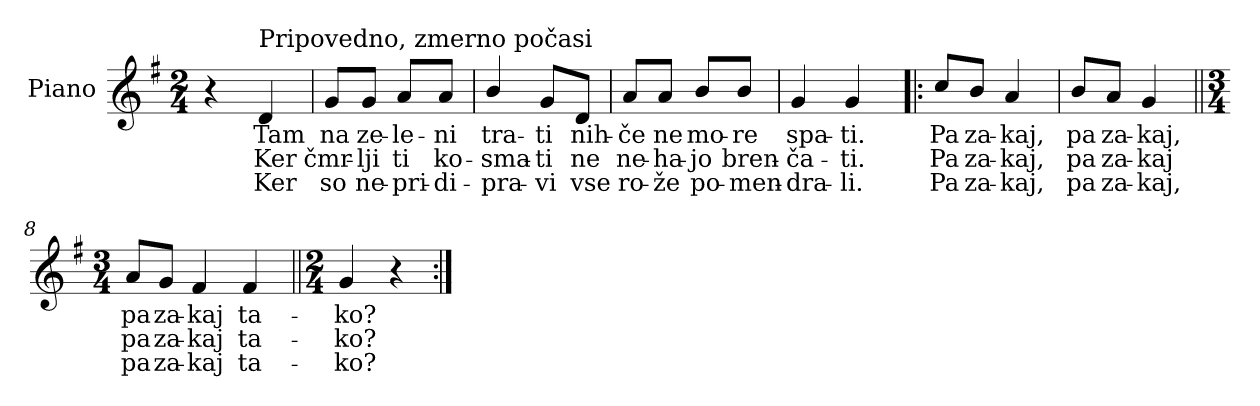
**kern	**text	**text	**text
*part1	*part1	*part1	*part1
*staff1	*staff1	*staff1	*staff1
*I"Piano	*	*	*
*I'Pno.	*	*	*
*clefG2	*	*	*
*k[f#]	*	*	*
*M2/4	*	*	*
=1	=1	=1	=1
4r	.	.	.
!LO:TX:t=Pripovedno, zmerno počasi	!	!	!
!	!LO:LY:b	!LO:LY:b	!LO:LY:b
4d/	Tam	Ker	Ker
=2	=2	=2	=2
!	!LO:LY:b	!LO:LY:b	!LO:LY:b
8g/L	na	čmr-	so
!	!LO:LY:b	!LO:LY:b	!LO:LY:b
8g/J	ze-	-lji	ne-
!	!LO:LY:b	!LO:LY:b	!LO:LY:b
8a/L	-le-	ti	-pri-
!	!LO:LY:b	!LO:LY:b	!LO:LY:b
8a/J	-ni	ko-	-di-
=3	=3	=3	=3
!	!LO:LY:b	!LO:LY:b	!LO:LY:b
4b/	tra-	-sma-	-pra-
!	!LO:LY:b	!LO:LY:b	!LO:LY:b
8g/L	-ti	-ti	-vi
!	!LO:LY:b	!LO:LY:b	!LO:LY:b
8d/J	nih-	ne	vse
=4	=4	=4	=4
!	!LO:LY:b	!LO:LY:b	!LO:LY:b
8a/L	-če	ne-	ro-
!	!LO:LY:b	!LO:LY:b	!LO:LY:b
8a/J	ne	-ha-	-že
!	!LO:LY:b	!LO:LY:b	!LO:LY:b
8b/L	mo-	-jo	po-
!	!LO:LY:b	!LO:LY:b	!LO:LY:b
8b/J	-re	bren-	-men-
=5	=5	=5	=5
!	!LO:LY:b	!LO:LY:b	!LO:LY:b
4g/	spa-	-ča-	-dra-
!	!LO:LY:b	!LO:LY:b	!LO:LY:b
4g/	-ti.	-ti.	-li.
=6!|:	=6!|:	=6!|:	=6!|:
!	!LO:LY:b	!LO:LY:b	!LO:LY:b
8cc/L	Pa	Pa	Pa
!	!LO:LY:b	!LO:LY:b	!LO:LY:b
8b/J	za-	za-	za-
!	!LO:LY:b	!LO:LY:b	!LO:LY:b
4a/	-kaj,	-kaj,	-kaj,
!!LO:LB:g=z
=7	=7	=7	=7
!	!LO:LY:b	!LO:LY:b	!LO:LY:b
8b/L	pa	pa	pa
!	!LO:LY:b	!LO:LY:b	!LO:LY:b
8a/J	za-	za-	za-
!	!LO:LY:b	!LO:LY:b	!LO:LY:b
4g/	-kaj,	-kaj	-kaj,
=8||	=8||	=8||	=8||
*M3/4	*	*	*
!	!LO:LY:b	!LO:LY:b	!LO:LY:b
8a/L	pa	pa	pa
!	!LO:LY:b	!LO:LY:b	!LO:LY:b
8g/J	za-	za-	za-
!	!LO:LY:b	!LO:LY:b	!LO:LY:b
4f#/	-kaj	-kaj	-kaj
!	!LO:LY:b	!LO:LY:b	!LO:LY:b
4f#/	ta-	ta-	ta-
=9||	=9||	=9||	=9||
*M2/4	*	*	*
!	!LO:LY:b	!LO:LY:b	!LO:LY:b
4g/	-ko?	-ko?	-ko?
4r	.	.	.
=:|!	=:|!	=:|!	=:|!
*-	*-	*-	*-
